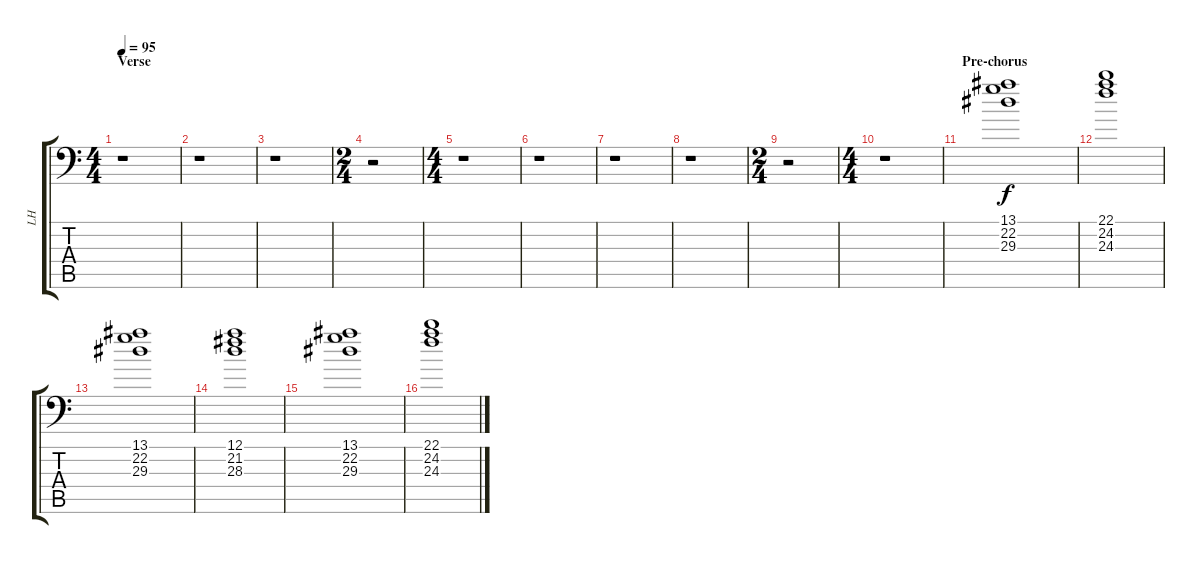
\track ("LH" "LH") {instrument stringensemble1}
\staff {score tabs}
\tuning (D4 A3 F3 C3 G2 Bb1) {hide}
\ts (4 4)
\section ("" "Verse")
\tempo 95
\clef f4
\ks c
r.1{dy mp} |
r.1 |
r.1 |
\ts (2 4)
r.2 |
\ts (4 4)
r.1 |
r.1 |
r.1 |
r.1 |
\ts (2 4)
r.2 |
\ts (4 4)
r.1 |
\section ("" "Pre-chorus")
(13.1 22.2 29.3).1{dy f volume 7 instrument stringensemble1} |
(22.1 24.2 24.3).1 |
(13.1 22.2 29.3).1 |
(12.1 21.2 28.3).1 |
(13.1 22.2 29.3).1{instrument stringensemble1} |
(22.1 24.2 24.3).1
